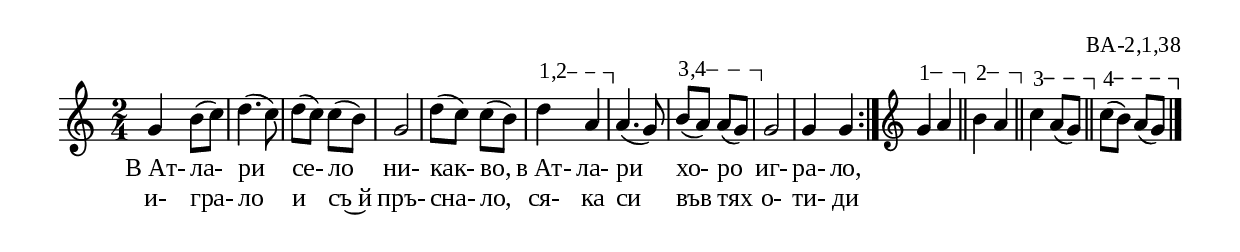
%{
BA_2_1_38
%}

\include "td-preamble.ly"

\score {
\relative c'' {
%% \tempo 4 = 152
  \time 2/4
g4 b8( c) | d4.( c8) | d8( c) c8( b) | g2 | d'8( c) c8( b) | 
\varAB
d4\startTextSpan a\stopTextSpan | 
a4.( g8) | 
\varCD
b8\startTextSpan( a) a8( g\stopTextSpan) | 
g2 | g4 g
 \bar ":|" 
\endm
\varA
g4\startTextSpan a\stopTextSpan \bar "||"
\varB
b4\startTextSpan a\stopTextSpan \bar "||"
\varC
c4\startTextSpan a8( g\stopTextSpan) \bar "||"
\varD
c8\startTextSpan( b) a8( g\stopTextSpan)  
\bar "|."
}
\addlyrics { "В Ат-" ла- ри се- ло ни- как- во, "в Ат-" ла- ри хо- ро иг- ра- ло, }
\addlyrics { и- гра- ло и "съ~й" пръ- сна- ло, ся- ка си във тях о- ти- ди }
%
\layout {
  indent = #0
  line-width = 190\mm
  ragged-right=##f
}
%
\midi { 
	\context {
		\Score
		tempoWholesPerMinute = #(ly:make-moment 152 4)
		}
	}
}
%
\header{
  opus = "ВА-2,1,38"
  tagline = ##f
}


